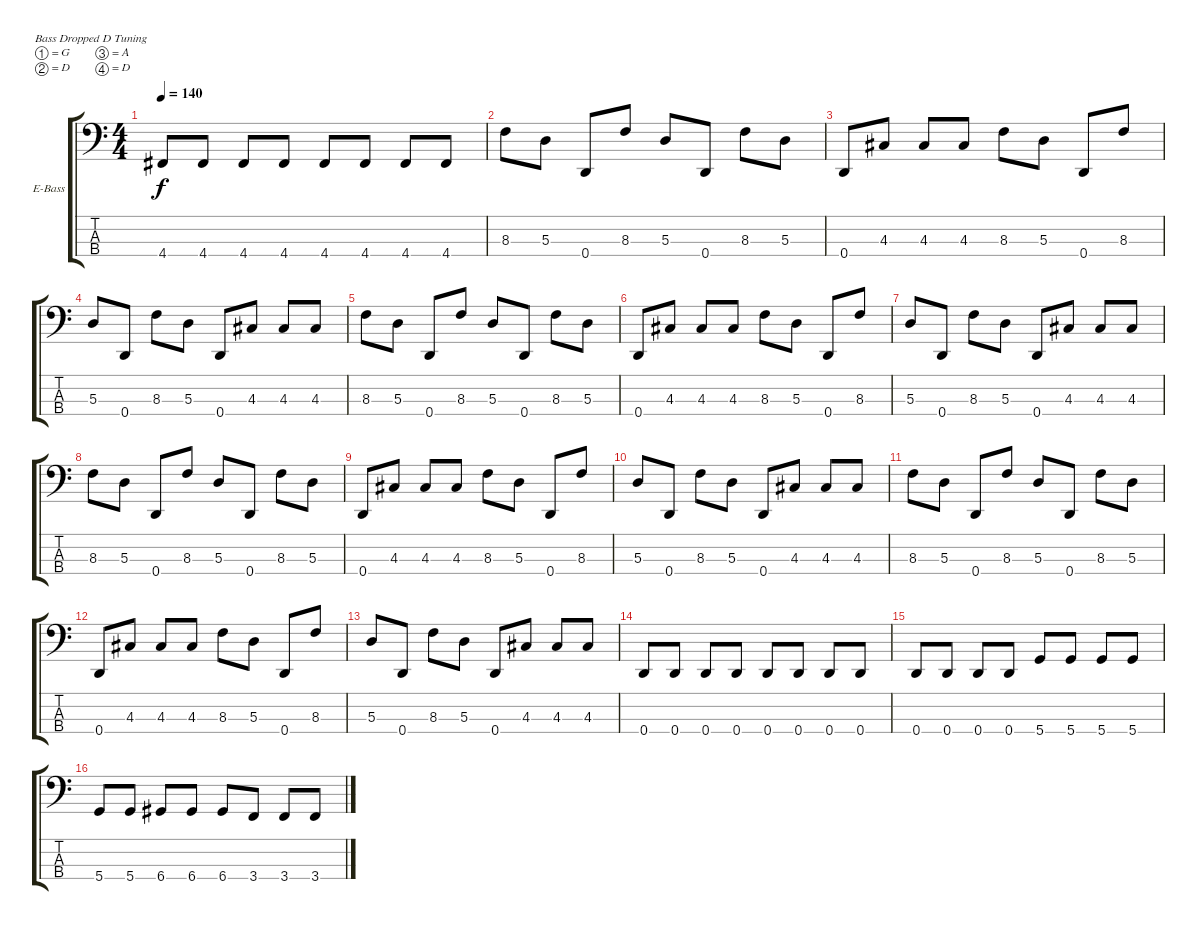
\bracketExtendMode groupsimilarinstruments
\firstSystemTrackNameOrientation horizontal
\otherSystemsTrackNameOrientation horizontal
\track ("Bass guitar (Oliver)" "E-Bass") {instrument electricbassfinger}
\staff {score tabs}
\tuning (G2 D2 A1 D1)
\ts (4 4)
\tempo 140
\clef f4
\ks c
4.4.8{dy f} 4.4.8 4.4.8 4.4.8 4.4.8 4.4.8 4.4.8 4.4.8 |
8.3.8 5.3.8 0.4.8 8.3.8 5.3.8 0.4.8 8.3.8 5.3.8 |
0.4.8 4.3.8 4.3.8 4.3.8 8.3.8 5.3.8 0.4.8 8.3.8 |
5.3.8 0.4.8 8.3.8 5.3.8 0.4.8 4.3.8 4.3.8 4.3.8 |
8.3.8 5.3.8 0.4.8 8.3.8 5.3.8 0.4.8 8.3.8 5.3.8 |
0.4.8 4.3.8 4.3.8 4.3.8 8.3.8 5.3.8 0.4.8 8.3.8 |
5.3.8 0.4.8 8.3.8 5.3.8 0.4.8 4.3.8 4.3.8 4.3.8 |
8.3.8 5.3.8 0.4.8 8.3.8 5.3.8 0.4.8 8.3.8 5.3.8 |
0.4.8 4.3.8 4.3.8 4.3.8 8.3.8 5.3.8 0.4.8 8.3.8 |
5.3.8 0.4.8 8.3.8 5.3.8 0.4.8 4.3.8 4.3.8 4.3.8 |
8.3.8 5.3.8 0.4.8 8.3.8 5.3.8 0.4.8 8.3.8 5.3.8 |
0.4.8 4.3.8 4.3.8 4.3.8 8.3.8 5.3.8 0.4.8 8.3.8 |
5.3.8 0.4.8 8.3.8 5.3.8 0.4.8 4.3.8 4.3.8 4.3.8 |
0.4.8 0.4.8 0.4.8 0.4.8 0.4.8 0.4.8 0.4.8 0.4.8 |
0.4.8 0.4.8 0.4.8 0.4.8 5.4.8 5.4.8 5.4.8 5.4.8 |
5.4.8 5.4.8 6.4.8 6.4.8 6.4.8 3.4.8 3.4.8 3.4.8
